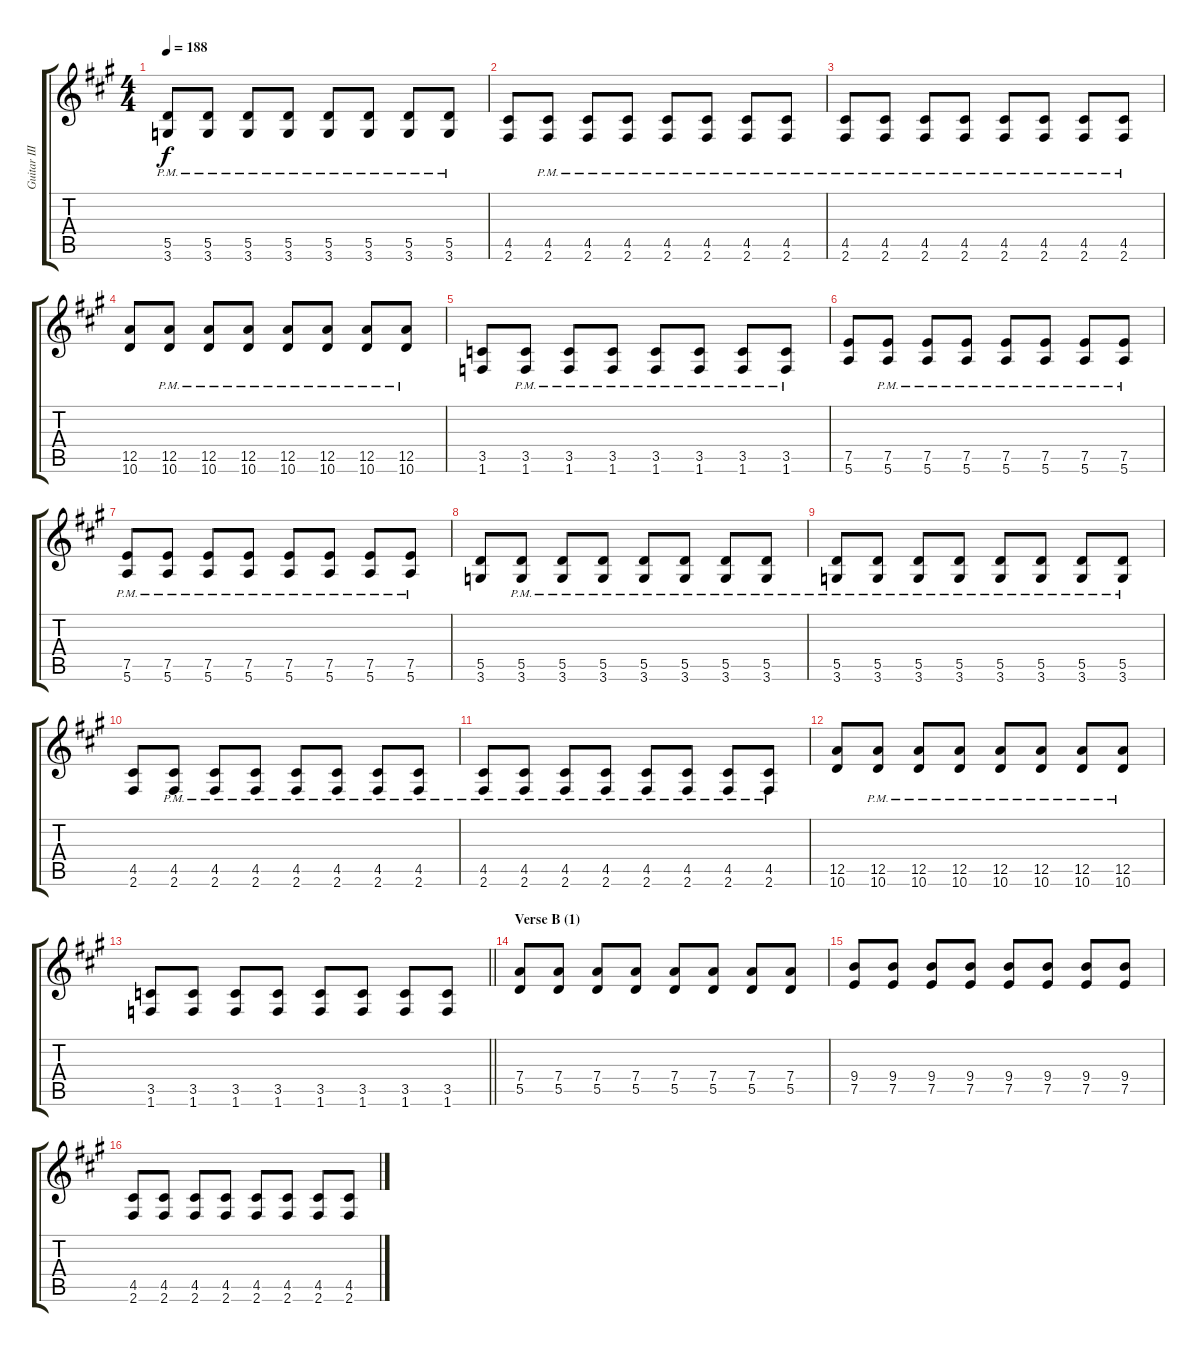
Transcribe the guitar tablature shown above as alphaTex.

\track ("Guitar III" "Guitar III") {instrument distortionguitar}
\staff {score tabs}
\tuning (E4 B3 G3 D3 A2 E2) {hide}
\ts (4 4)
\tempo 188
\clef g2
\ks a
(5.5{pm} 3.6{pm}).8{dy f} (5.5{pm} 3.6{pm}).8 (5.5{pm} 3.6{pm}).8 (5.5{pm} 3.6{pm}).8 (5.5{pm} 3.6{pm}).8 (5.5{pm} 3.6{pm}).8 (5.5{pm} 3.6{pm}).8 (5.5{pm} 3.6{pm}).8 |
(4.5 2.6).8 (4.5{pm} 2.6{pm}).8 (4.5{pm} 2.6{pm}).8 (4.5{pm} 2.6{pm}).8 (4.5{pm} 2.6{pm}).8 (4.5{pm} 2.6{pm}).8 (4.5{pm} 2.6{pm}).8 (4.5{pm} 2.6{pm}).8 |
(4.5{pm} 2.6{pm}).8 (4.5{pm} 2.6{pm}).8 (4.5{pm} 2.6{pm}).8 (4.5{pm} 2.6{pm}).8 (4.5{pm} 2.6{pm}).8 (4.5{pm} 2.6{pm}).8 (4.5{pm} 2.6{pm}).8 (4.5{pm} 2.6{pm}).8 |
(12.5 10.6).8 (12.5{pm} 10.6{pm}).8 (12.5{pm} 10.6{pm}).8 (12.5{pm} 10.6{pm}).8 (12.5{pm} 10.6{pm}).8 (12.5{pm} 10.6{pm}).8 (12.5{pm} 10.6{pm}).8 (12.5{pm} 10.6{pm}).8 |
(3.5 1.6).8 (3.5{pm} 1.6{pm}).8 (3.5{pm} 1.6{pm}).8 (3.5{pm} 1.6{pm}).8 (3.5{pm} 1.6{pm}).8 (3.5{pm} 1.6{pm}).8 (3.5{pm} 1.6{pm}).8 (3.5{pm} 1.6{pm}).8 |
(7.5 5.6).8 (7.5{pm} 5.6{pm}).8 (7.5{pm} 5.6{pm}).8 (7.5{pm} 5.6{pm}).8 (7.5{pm} 5.6{pm}).8 (7.5{pm} 5.6{pm}).8 (7.5{pm} 5.6{pm}).8 (7.5{pm} 5.6{pm}).8 |
(7.5{pm} 5.6{pm}).8 (7.5{pm} 5.6{pm}).8 (7.5{pm} 5.6{pm}).8 (7.5{pm} 5.6{pm}).8 (7.5{pm} 5.6{pm}).8 (7.5{pm} 5.6{pm}).8 (7.5{pm} 5.6{pm}).8 (7.5{pm} 5.6{pm}).8 |
(5.5 3.6).8 (5.5{pm} 3.6{pm}).8 (5.5{pm} 3.6{pm}).8 (5.5{pm} 3.6{pm}).8 (5.5{pm} 3.6{pm}).8 (5.5{pm} 3.6{pm}).8 (5.5{pm} 3.6{pm}).8 (5.5{pm} 3.6{pm}).8 |
(5.5{pm} 3.6{pm}).8 (5.5{pm} 3.6{pm}).8 (5.5{pm} 3.6{pm}).8 (5.5{pm} 3.6{pm}).8 (5.5{pm} 3.6{pm}).8 (5.5{pm} 3.6{pm}).8 (5.5{pm} 3.6{pm}).8 (5.5{pm} 3.6{pm}).8 |
(4.5 2.6).8 (4.5{pm} 2.6{pm}).8 (4.5{pm} 2.6{pm}).8 (4.5{pm} 2.6{pm}).8 (4.5{pm} 2.6{pm}).8 (4.5{pm} 2.6{pm}).8 (4.5{pm} 2.6{pm}).8 (4.5{pm} 2.6{pm}).8 |
(4.5{pm} 2.6{pm}).8 (4.5{pm} 2.6{pm}).8 (4.5{pm} 2.6{pm}).8 (4.5{pm} 2.6{pm}).8 (4.5{pm} 2.6{pm}).8 (4.5{pm} 2.6{pm}).8 (4.5{pm} 2.6{pm}).8 (4.5{pm} 2.6{pm}).8 |
(12.5 10.6).8 (12.5{pm} 10.6{pm}).8 (12.5{pm} 10.6{pm}).8 (12.5{pm} 10.6{pm}).8 (12.5{pm} 10.6{pm}).8 (12.5{pm} 10.6{pm}).8 (12.5{pm} 10.6{pm}).8 (12.5{pm} 10.6{pm}).8 |
\barLineRight lightlight
(3.5 1.6).8 (3.5 1.6).8 (3.5 1.6).8 (3.5 1.6).8 (3.5 1.6).8 (3.5 1.6).8 (3.5 1.6).8 (3.5 1.6).8 |
\section ("" "Verse B (1)")
(7.4 5.5).8 (7.4 5.5).8 (7.4 5.5).8 (7.4 5.5).8 (7.4 5.5).8 (7.4 5.5).8 (7.4 5.5).8 (7.4 5.5).8 |
(9.4 7.5).8 (9.4 7.5).8 (9.4 7.5).8 (9.4 7.5).8 (9.4 7.5).8 (9.4 7.5).8 (9.4 7.5).8 (9.4 7.5).8 |
(4.5 2.6).8 (4.5 2.6).8 (4.5 2.6).8 (4.5 2.6).8 (4.5 2.6).8 (4.5 2.6).8 (4.5 2.6).8 (4.5 2.6).8
